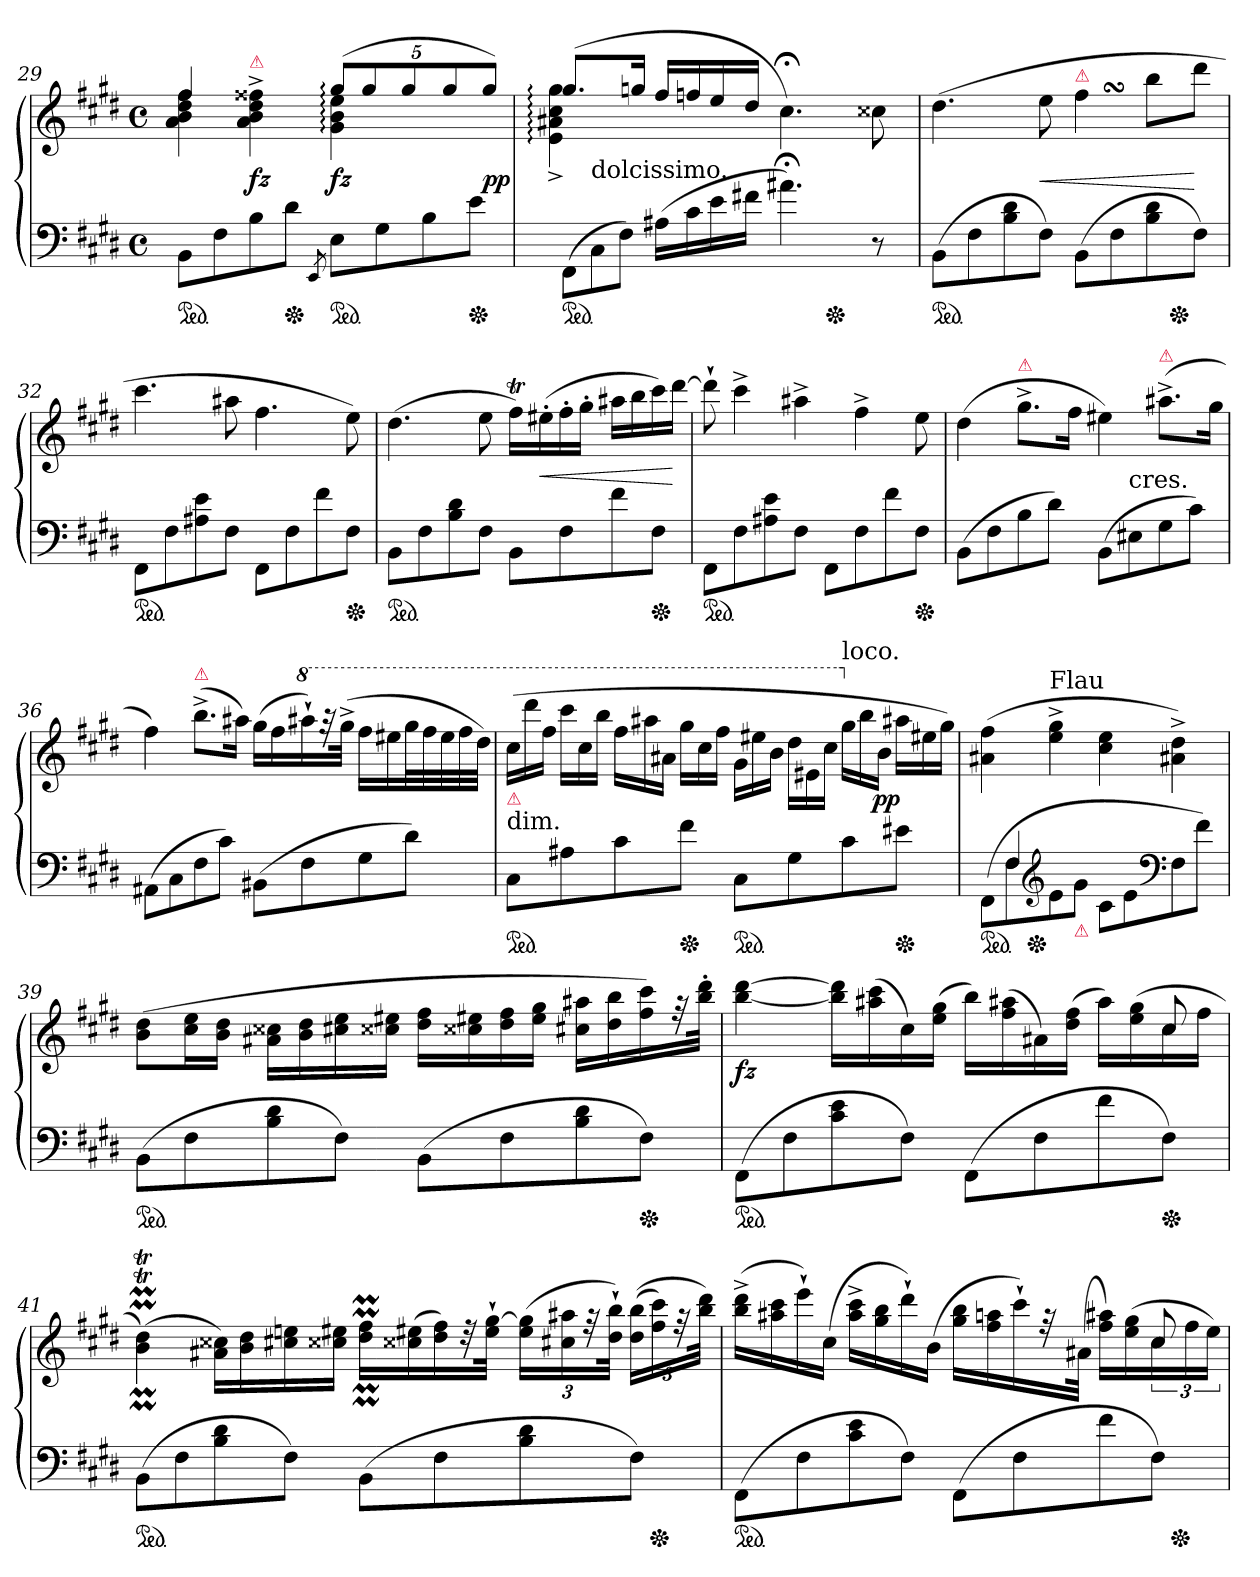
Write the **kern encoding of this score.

**kern	**kern	**dynam
*part1	*part1	*part1
*staff2	*staff1	*staff1/2
*clefF4	*clefG2	*
*k[f#c#g#d#]	*k[f#c#g#d#]	*
*E:	*E:	*
*M4/4	*M4/4	*
*met(c)	*met(c)	*
=29	=29	=29
*	*^	*
*ped	*	*	*
8BBL	4ff#	4a 4b 4dd# 4ff#	.
8F#	.	.	.
!	!LO:TX:a:color=crimson:t=⚠	!	!
8B	4ryy	4a^ 4b^ 4dd#^ 4ff##X^	fz
*Xped	*	*	*
8d#J	.	.	.
8qEE/	.	.	.
*ped	*	*	*
8EL	(<10gg#:L	4g#: 4b: 4ee:	fz
.	10gg#	.	.
8G#	.	.	.
.	10gg#	.	.
8B	.	4ryy	.
.	10gg#	.	.
*Xped	*	*	*
8eJ	.	.	.
.	10gg#J)	.	pp
*	*v	*v	*
=30	=30	=30
*Xtuplet	*	*
*	*^	*
*ped	*	*	*
*	*	*^	*
(12FF#\L	(>8.gg#:L	4e:^>\ 4a#X:^>\ 4cc#:^>\ 4gg#:^>\	2ryy	.
!LO:TX:a:t=dolcissimo.	!	!	!	!
12C#	.	.	.	.
12F#J)	.	.	.	.
.	16ggnJk	.	.	.
(16A#XLL	16ff#/LL	2.ryy	.	.
16c#	16ffn	.	.	.
16e	16ee	.	.	.
16f#XJJ	16dd#JJ	.	.	.
4.a#X;<)	4.cc#;<\)	.	8.ryy	.
*Xped	*	*	*	*
.	.	.	4ryy	.
8r	8cc##X\	.	.	.
.	.	.	16ryy	.
=31	=31	=31	=31	=31
!	!LO:TX:b:t=expr.	!	!	!
*	*v	*v	*v	*
*ped	*	*
*	*^	*
(>8BBL	(>4.dd#	2ryy	.
8F#	.	.	.
8B 8d#	.	.	.
8F#J)	8ee	.	<
!	!LO:TX:a:color=crimson:t=⚠	!	!
(>8BBL	4ff#SSS	4ryy	.
8F#	.	.	.
8B 8d#	8bbL	16ryy	.
*Xped	*	*	*
.	.	8.ryy	.
8F#J)	8ddd#J	.	[
*	*v	*v	*
=32	=32	=32
*ped	*	*
8FF#L	4.ccc#	.
8F#	.	.
8A#X 8e	.	.
8F#J	8aa#X	.
8FF#L	4.ff#	.
8F#	.	.
8f#	.	.
*Xped	*	*
8F#J	8ee)	.
=33	=33	=33
*ped	*	*
8BBL	(>4.dd#	.
8F#	.	.
8B 8d#	.	.
8F#J	8ee	.
8BBL	16ff#TLL)	.
.	(>16ee#X'	<
8F#	16ff#'	.
.	16gg#'JJ	.
8f#	16aa#XLL	.
.	16bb	.
*Xped	*	*
8F#J	16ccc#)	.
.	[16ddd#JJ	[
=34	=34	=34
*ped	*	*
8FF#L	8ddd#`]	.
8F#	4ccc#^	.
8A#X 8e	.	.
8F#J	4aa#X^	.
8FF#L	.	.
8F#	4ff#^	.
8f#	.	.
*Xped	*	*
8F#J	8ee	.
=35	=35	=35
*	*^	*
(>8BBL	(>4dd#	2ryy	.
8F#	.	.	.
!	!LO:TX:a:color=crimson:t=⚠	!	!
8B	8.gg#^<L	.	.
8d#J)	.	.	.
.	16ff#Jk	.	.
(>8BBL	4ee#X)	8ryy	.
!	!	!LO:TX:c:t=cres.	!
8E#X	.	4.ryy	.
!	!LO:TX:a:color=crimson:t=⚠	!	!
8G#	(>8.aa#X^<L	.	.
8c#J)	.	.	.
.	16gg#Jk	.	.
*	*v	*v	*
=36	=36	=36
(>8AA#XL	4ff#)	.
8C#	.	.
!	!LO:TX:a:color=crimson:t=⚠	!
8F#	(>8.bb^<L	.
8c#J)	.	.
.	16aa#XJk)	.
(>8BB#XL	(>16gg#LL	.
.	16ff#	.
*	*8va	*
8F#	16aaa#X`)	.
.	32rggg	.
.	(>32ggg#^<JJk	.
8G#	16fff#LL	.
.	16eee#X	.
*	*Xtuplet	*
8d#J)	40ggg#L	.
.	40fff#	.
.	40eee#	.
.	40fff#	.
.	40ddd#JJJ)	.
=37	=37	=37
!	!LO:TX:c:t=dim.	!
!	!LO:TX:b:color=crimson:t=⚠	!
*ped	*	*
8C#L	(>24ccc#LL	.
.	24dddd#	.
.	24fff#JJ	.
8A#X	24cccc#LL	.
.	24ccc#	.
.	24bbbJJ	.
8c#	24fff#LL	.
.	24aaa#X	.
.	24aa#XJJ	.
*Xped	*	*
8f#J	24ggg#LL	.
.	24ccc#	.
.	24fff#JJ	.
*ped	*	*
8C#L	24gg#LL	.
.	24eee#X	.
.	24bbJJ	.
8G#	24ddd#\LL	.
.	24ee#X	.
.	24ccc#JJ	.
*	*X8va	*
!	!LO:TX:a:t=loco.	!
8c#	24gg#LL	.
.	24bb	.
.	24bJJ	pp
*Xped	*	*
8e#XJ	24aa#XLL	.
.	24ee#X	.
.	24gg#JJ)	.
=38	=38	=38
*^	*	*
*ped	*	*	*
*	*	*^	*
8ryy	(>8FF#L	(>4a#X 4ff#	8.ryy	.
4F#	8F#	.	.	.
*Xped	*	*	*	*
.	.	.	2ryy	.
*clefG2	*	*	*	*
!	!	!LO:TX:a:t=Flau	!	!
.	8e	4ee!^< 4gg#!^<	.	.
!LO:TX:b:color=crimson:t=⚠	!	!	!	!
8ryy	8g#J	.	.	.
2ryy	8c#L	4cc#! 4ee!	.	.
.	8e	.	.	.
.	.	.	4ryy	.
*clefF4	*	*	*	*
.	8F#	4a#X!^< 4dd#!^<)	.	.
.	8f#J)	.	.	.
.	.	.	16ryy	.
*v	*v	*	*	*
*	*v	*v	*
=39	=39	=39
*ped	*	*
(>8BBL	(>8b 8dd#L	.
8F#	16cc# 16eeL	.
.	16b 16dd#JJ	.
8B 8d#	16a#X 16cc##XLL	.
.	16b 16dd#	.
8F#J)	16cc#X 16ee	.
.	16cc##X 16ee#XJJ	.
(>8BBL	16dd# 16ff#LL	.
.	16cc##X 16ee#X	.
8F#	16dd# 16ff#	.
.	16ee# 16gg#JJ	.
8B 8d#	16cc#X 16aa#XLL	.
.	16dd# 16bb	.
*Xped	*	*
8F#J)	16ff# 16ccc#)	.
.	32rff	.
.	32bb' 32ddd#'JJk	.
=40	=40	=40
*	*^	*
*ped	*	*	*
(>8FF#L	2.ryy	[4bb [4ddd#	fz
8F#	.	.	.
8c# 8e	.	16bb] 16ddd#]LL	.
.	.	(>16aa#X 16ccc#	.
8F#J)	.	16cc#)	.
.	.	(>16ee 16gg#JJ	.
(>8FF#L	.	16bbLL)	.
.	.	(>16ff# 16aa#X	.
8F#	.	16a#X)	.
.	.	(>16dd# 16ff#JJ	.
8f#	8ryy	16aa#LL)	.
.	.	(>16ee 16gg#	.
*Xped	*	*	*
8F#J)	8cc#	16cc#	.
.	.	16ff#JJ	.
=41	=41	=41	=41
!	!LO:TX:a:color=crimson:t=⚠	!	!
*	*v	*v	*
*ped	*	*
(>8BBL	(>4bTM 4dd#TM)	.
8F#	.	.
8B 8d#	16a#X 16cc##XLL)	.
.	16b 16dd#	.
8F#J)	16cc#X 16ee	.
.	16cc##X 16ee#XJJ	.
(>8BBL	16dd#M 16ff#MLL	.
.	(>16cc##X 16ee#X	.
8F#	16dd# 16ff#)	.
.	32rdd	.
.	32ee#` [32gg#`JJk	.
*	*tuplet	*
8B 8d#	(>24ee# 24gg#]LL	.
.	24cc#X 24aa#X	.
.	48rff	.
.	48dd#` 48bb`JJk)	.
8F#J)	((>24dd# 24bbLL	.
*Xped	*	*
.	24ff# 24ccc#)	.
.	48rff	.
.	48bb 48ddd#JJk)	.
=42	=42	=42
*	*^	*
*ped	*	*	*
(>8FF#L	2.ryy	(>16bb^< 16ddd#^<LL	.
.	.	16aa#X 16ccc#	.
8F#	.	16eee`)	.
.	.	(>16cc#JJ	.
8c# 8e	.	16aa#^< 16ccc#^<LL	.
.	.	16gg# 16bb	.
8F#J)	.	16ddd#`)	.
.	.	(>16bJJ	.
(>8FF#L	.	16gg# 16bbLL	.
.	.	16ff# 16aan	.
8F#	.	16ccc#`)	.
.	.	32rff	.
.	.	(>32a#XJJk	.
8f#	8ryy	16ff# 16aa#XLL)	.
.	.	(>16ee 16gg#	.
8F#J)	8cc#	24cc#	.
*Xped	*	*	*
.	.	24ff#	.
.	.	24eeJJ)	.
*	*v	*v	*
=	=	=
*-	*-	*-
